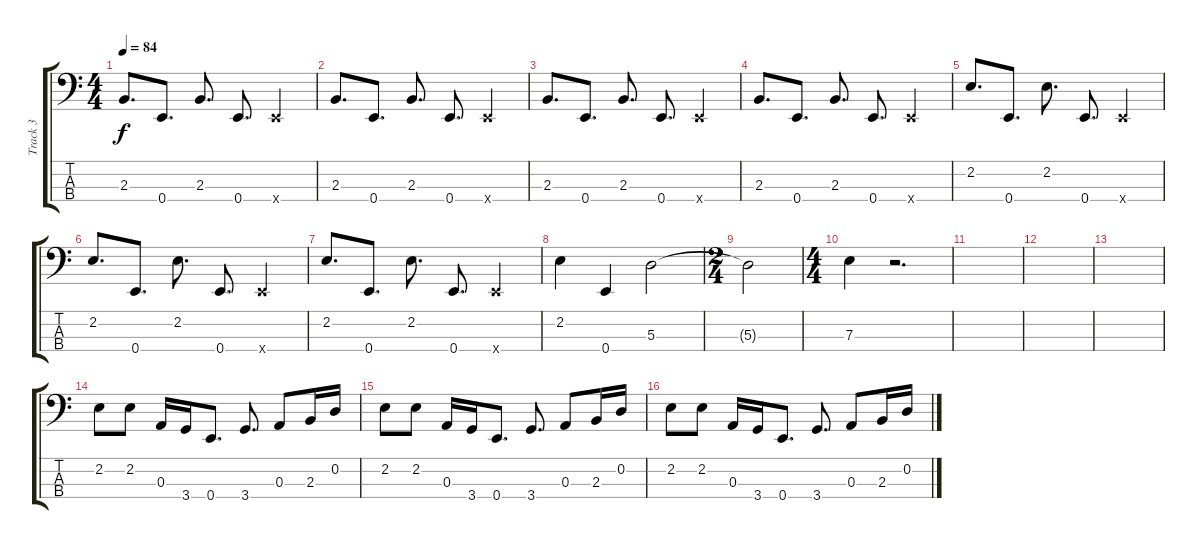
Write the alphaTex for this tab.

\track ("Track 3" "Track 3") {instrument electricbassfinger}
\staff {score tabs}
\tuning (G2 D2 A1 E1) {hide}
\ts (4 4)
\tempo 84
\clef f4
\ks c
2.3.8{d dy f} 0.4.8{d} 2.3.8{d} 0.4.8{d} 0.4{x}.4 |
2.3.8{d} 0.4.8{d} 2.3.8{d} 0.4.8{d} 0.4{x}.4 |
2.3.8{d} 0.4.8{d} 2.3.8{d} 0.4.8{d} 0.4{x}.4 |
2.3.8{d} 0.4.8{d} 2.3.8{d} 0.4.8{d} 0.4{x}.4 |
2.2.8{d} 0.4.8{d} 2.2.8{d} 0.4.8{d} 0.4{x}.4 |
2.2.8{d} 0.4.8{d} 2.2.8{d} 0.4.8{d} 0.4{x}.4 |
2.2.8{d} 0.4.8{d} 2.2.8{d} 0.4.8{d} 0.4{x}.4 |
2.2.4 0.4.4 5.3.2 |
\ts (2 4)
5.3{t}.2 |
\ts (4 4)
7.3.4 r.2{d} |
|
|
|
2.2.8 2.2.8 0.3.16 3.4.16 0.4.8{d} 3.4.8{d} 0.3.8 2.3.16 0.2.16 |
2.2.8 2.2.8 0.3.16 3.4.16 0.4.8{d} 3.4.8{d} 0.3.8 2.3.16 0.2.16 |
2.2.8 2.2.8 0.3.16 3.4.16 0.4.8{d} 3.4.8{d} 0.3.8 2.3.16 0.2.16
